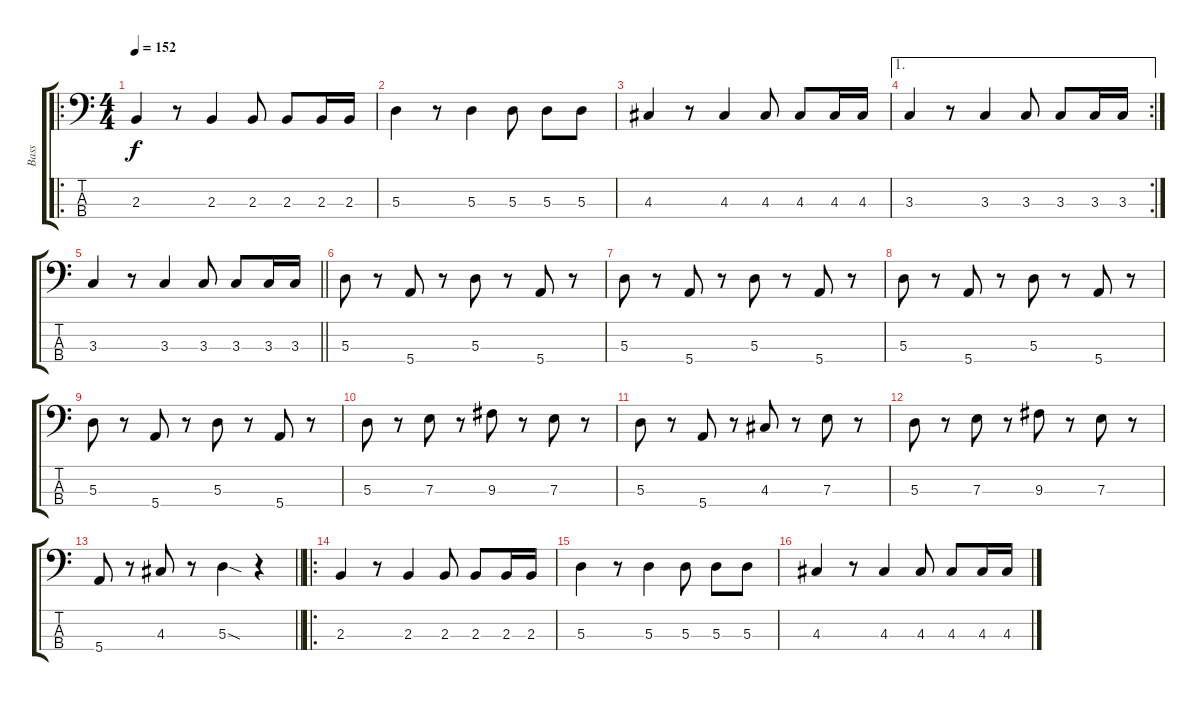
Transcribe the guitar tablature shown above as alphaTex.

\track ("Bass" "Bass") {instrument electricbassfinger}
\staff {score tabs}
\tuning (G2 D2 A1 E1) {hide}
\ro
\ts (4 4)
\tempo 152
\clef f4
\ks c
2.3.4{dy f} r.8 2.3.4 2.3.8 2.3.8 2.3.16 2.3.16 |
5.3.4 r.8 5.3.4 5.3.8 5.3.8 5.3.8 |
4.3.4 r.8 4.3.4 4.3.8 4.3.8 4.3.16 4.3.16 |
\ae 1
\rc 2
3.3.4 r.8 3.3.4 3.3.8 3.3.8 3.3.16 3.3.16 |
\barLineRight lightlight
3.3.4 r.8 3.3.4 3.3.8 3.3.8 3.3.16 3.3.16 |
5.3.8 r.8 5.4.8 r.8 5.3.8 r.8 5.4.8 r.8 |
5.3.8 r.8 5.4.8 r.8 5.3.8 r.8 5.4.8 r.8 |
5.3.8 r.8 5.4.8 r.8 5.3.8 r.8 5.4.8 r.8 |
5.3.8 r.8 5.4.8 r.8 5.3.8 r.8 5.4.8 r.8 |
5.3.8 r.8 7.3.8 r.8 9.3.8 r.8 7.3.8 r.8 |
5.3.8 r.8 5.4.8 r.8 4.3.8 r.8 7.3.8 r.8 |
5.3.8 r.8 7.3.8 r.8 9.3.8 r.8 7.3.8 r.8 |
\barLineRight lightlight
5.4.8 r.8 4.3.8 r.8 5.3{sod}.4 r.4 |
\ro
2.3.4 r.8 2.3.4 2.3.8 2.3.8 2.3.16 2.3.16 |
5.3.4 r.8 5.3.4 5.3.8 5.3.8 5.3.8 |
4.3.4 r.8 4.3.4 4.3.8 4.3.8 4.3.16 4.3.16
